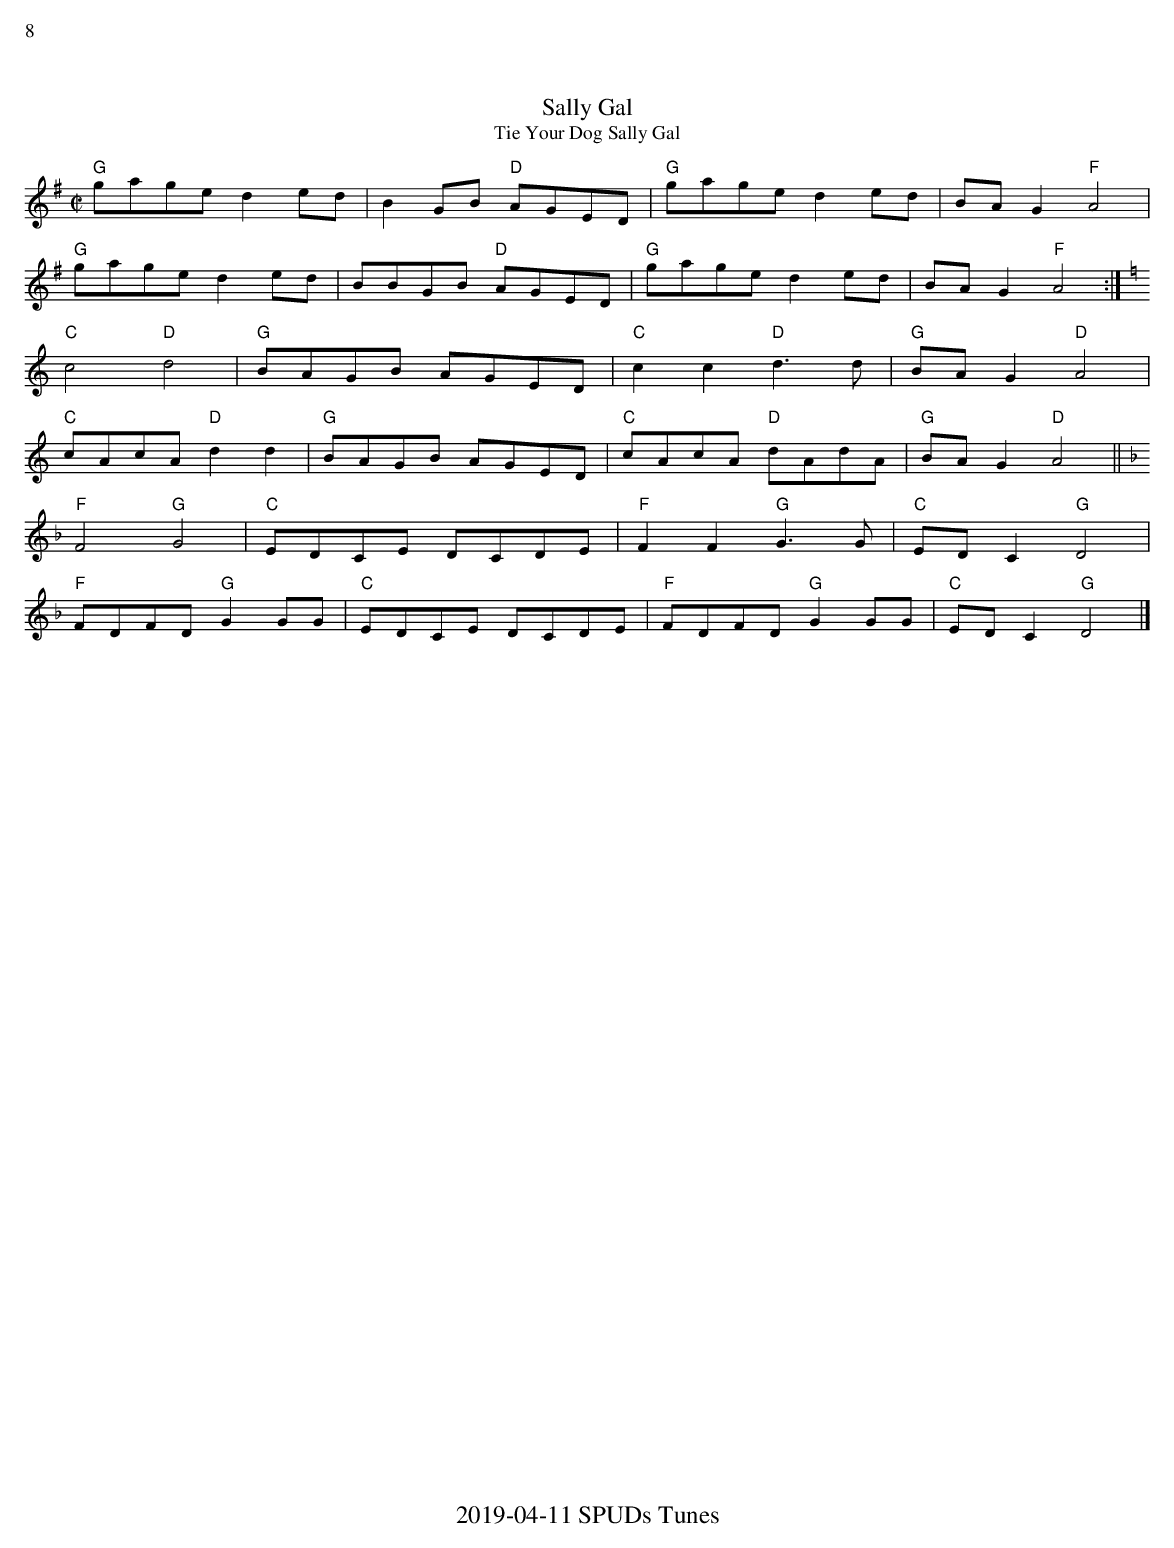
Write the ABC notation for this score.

X:1
%%text 8
T:Sally Gal
T:Tie Your Dog Sally Gal
M:C|
K:G
"G"gage d2 ed | B2 GB "D" AGED | "G"gage d2 ed | BAG2 "F"A4|
"G"gage d2 ed | BBGB "D" AGED | "G"gage d2 ed | BAG2 "F"A4 :|
K:C
"C" c4 "D" d4 | "G" BAGB AGED | "C" c2 c2 "D" d3 d | "G" BA G2 "D" A4 |
"C" cAcA "D" d2d2 | "G" BAGB AGED |"C" cAcA "D" dAdA |"G" BA G2 "D" A4 ||
K:F
"F" F4 "G"G4 | "C" EDCE DCDE | "F" F2F2 "G"G3 G| "C"ED C2 "G"D4|
"F" FDFD "G"G2 GG | "C" EDCE DCDE |"F" FDFD "G"G2 GG | "C"ED C2 "G"D4|]
